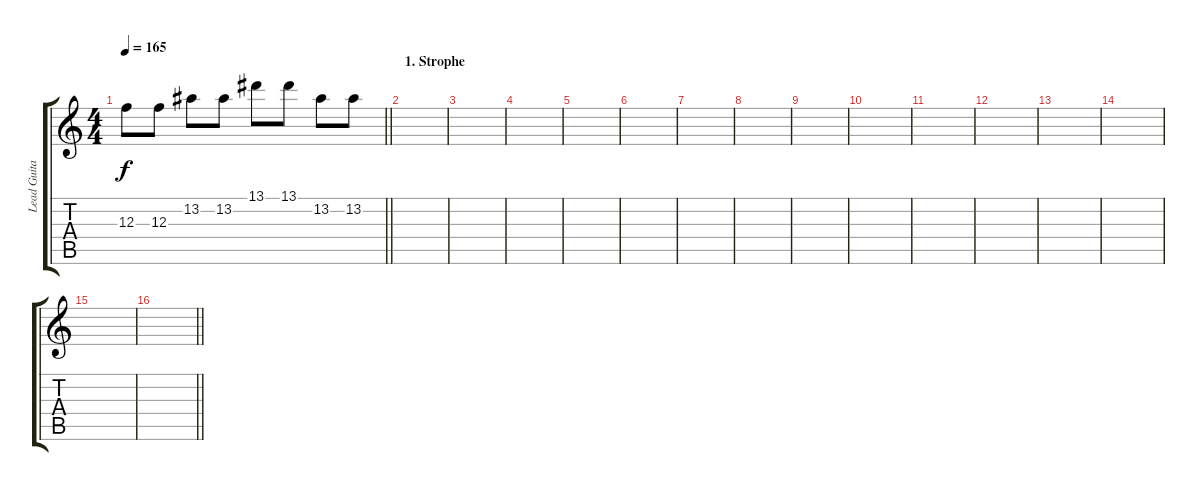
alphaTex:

\track ("Lead Guitar" "Lead Guita") {instrument distortionguitar}
\staff {score tabs}
\tuning (D4 A3 F3 C3 G2 C2) {hide}
\ts (4 4)
\tempo 165
\clef g2
\barLineRight lightlight
\ks c
12.3.8{dy f} 12.3.8 13.2.8 13.2.8 13.1.8 13.1.8 13.2.8 13.2.8 |
\section ("" "1. Strophe")
|
|
|
|
|
|
|
|
|
|
|
|
|
|
\barLineRight lightlight
